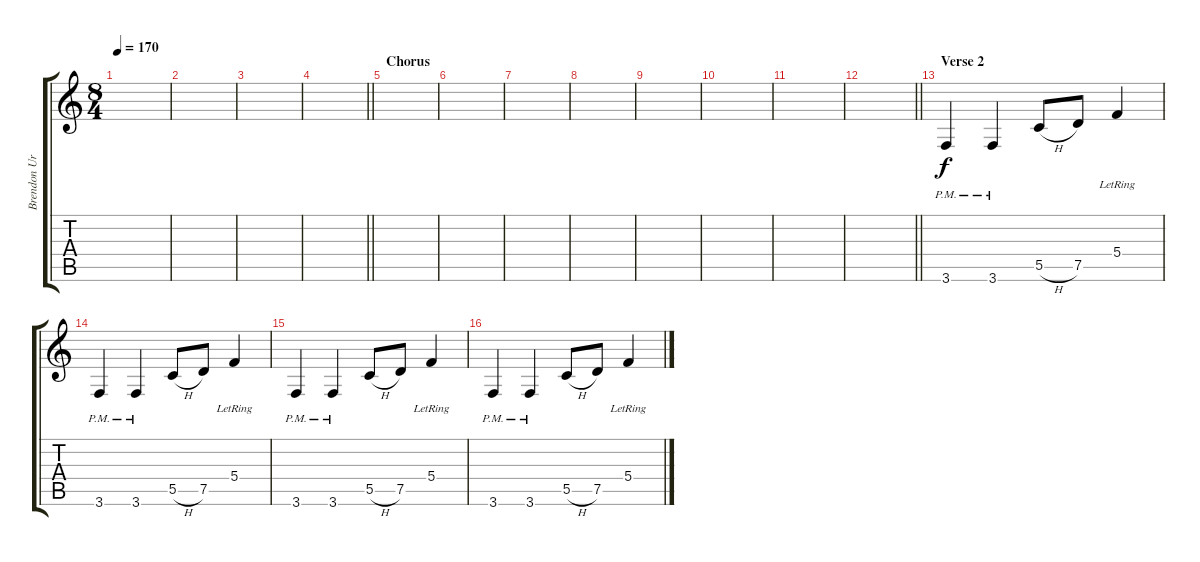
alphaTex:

\track ("Brendon Urie" "Brendon Ur") {instrument overdrivenguitar}
\staff {score tabs}
\tuning (D4 A3 F3 C3 G2 D2) {hide}
\ts (8 4)
\tempo 170
\clef g2
\ks c
|
|
|
\barLineRight lightlight
|
\section ("" "Chorus")
|
|
|
|
|
|
|
\barLineRight lightlight
|
\section ("" "Verse 2")
3.6{pm}.4 3.6{pm}.4 5.5{h}.8 7.5.8 5.4{lr}.4 |
3.6{pm}.4 3.6{pm}.4 5.5{h}.8 7.5.8 5.4{lr}.4 |
3.6{pm}.4 3.6{pm}.4 5.5{h}.8 7.5.8 5.4{lr}.4 |
3.6{pm}.4 3.6{pm}.4 5.5{h}.8 7.5.8 5.4{lr}.4
